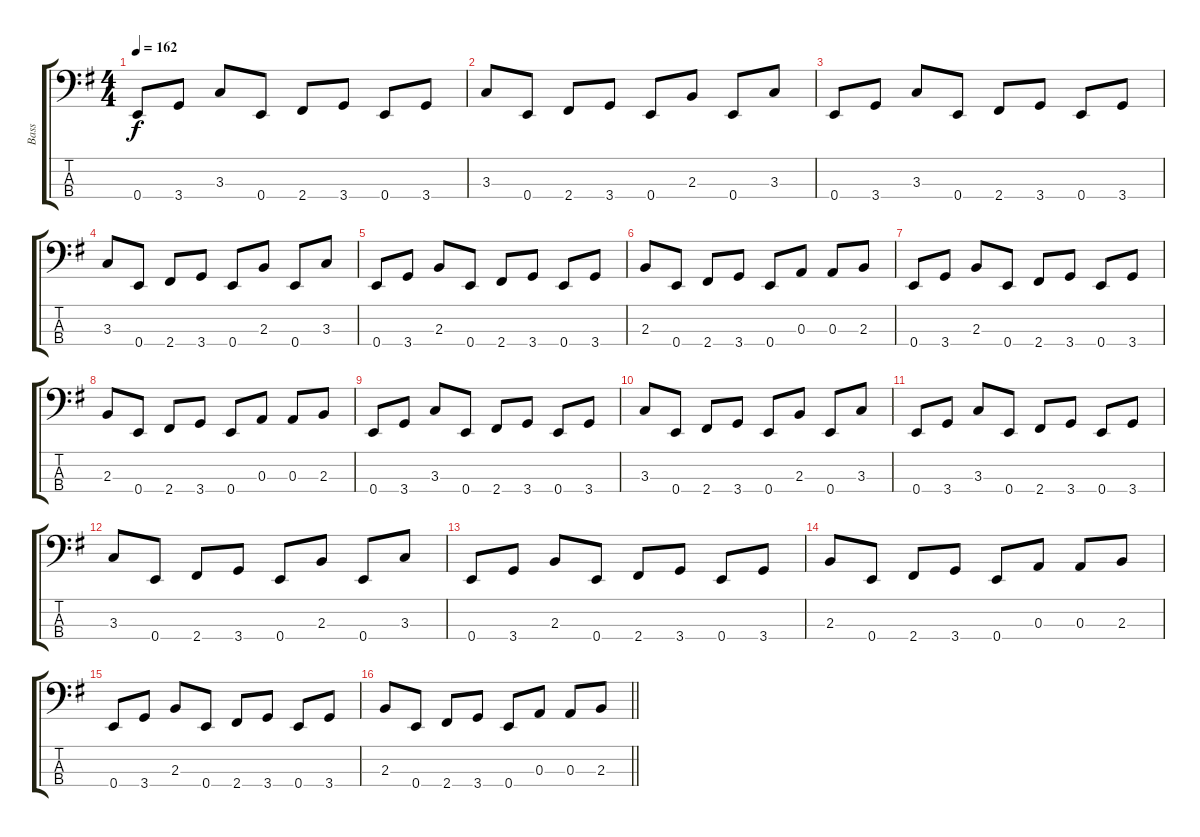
\track ("Bass" "Bass") {instrument electricbasspick}
\staff {score tabs}
\tuning (G2 D2 A1 E1) {hide}
\ts (4 4)
\tempo 162
\clef f4
\ks g
0.4.8{dy f} 3.4.8 3.3.8 0.4.8 2.4.8 3.4.8 0.4.8 3.4.8 |
3.3.8 0.4.8 2.4.8 3.4.8 0.4.8 2.3.8 0.4.8 3.3.8 |
0.4.8 3.4.8 3.3.8 0.4.8 2.4.8 3.4.8 0.4.8 3.4.8 |
3.3.8 0.4.8 2.4.8 3.4.8 0.4.8 2.3.8 0.4.8 3.3.8 |
0.4.8 3.4.8 2.3.8 0.4.8 2.4.8 3.4.8 0.4.8 3.4.8 |
2.3.8 0.4.8 2.4.8 3.4.8 0.4.8 0.3.8 0.3.8 2.3.8 |
0.4.8 3.4.8 2.3.8 0.4.8 2.4.8 3.4.8 0.4.8 3.4.8 |
2.3.8 0.4.8 2.4.8 3.4.8 0.4.8 0.3.8 0.3.8 2.3.8 |
0.4.8 3.4.8 3.3.8 0.4.8 2.4.8 3.4.8 0.4.8 3.4.8 |
3.3.8 0.4.8 2.4.8 3.4.8 0.4.8 2.3.8 0.4.8 3.3.8 |
0.4.8 3.4.8 3.3.8 0.4.8 2.4.8 3.4.8 0.4.8 3.4.8 |
3.3.8 0.4.8 2.4.8 3.4.8 0.4.8 2.3.8 0.4.8 3.3.8 |
0.4.8 3.4.8 2.3.8 0.4.8 2.4.8 3.4.8 0.4.8 3.4.8 |
2.3.8 0.4.8 2.4.8 3.4.8 0.4.8 0.3.8 0.3.8 2.3.8 |
0.4.8 3.4.8 2.3.8 0.4.8 2.4.8 3.4.8 0.4.8 3.4.8 |
\barLineRight lightlight
2.3.8 0.4.8 2.4.8 3.4.8 0.4.8 0.3.8 0.3.8 2.3.8
